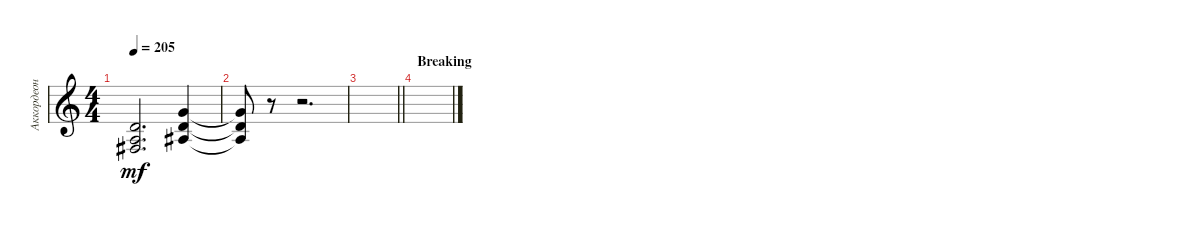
\track ("Аккордеон" "Аккордеон") {instrument accordion}
\staff {score}
\tuning (E4 B3 G3 D3 A2 E2) {hide}
\ts (4 4)
\tempo 205
\clef g2
\ks aminor
(3.2 2.3 4.4).2{d dy mf} (8.2 7.3 8.4).4 |
(8.2{t} 7.3{t} 8.4{t}).8 r.8 r.2{d} |
\barLineRight lightlight
|
\section ("" "Breaking")
